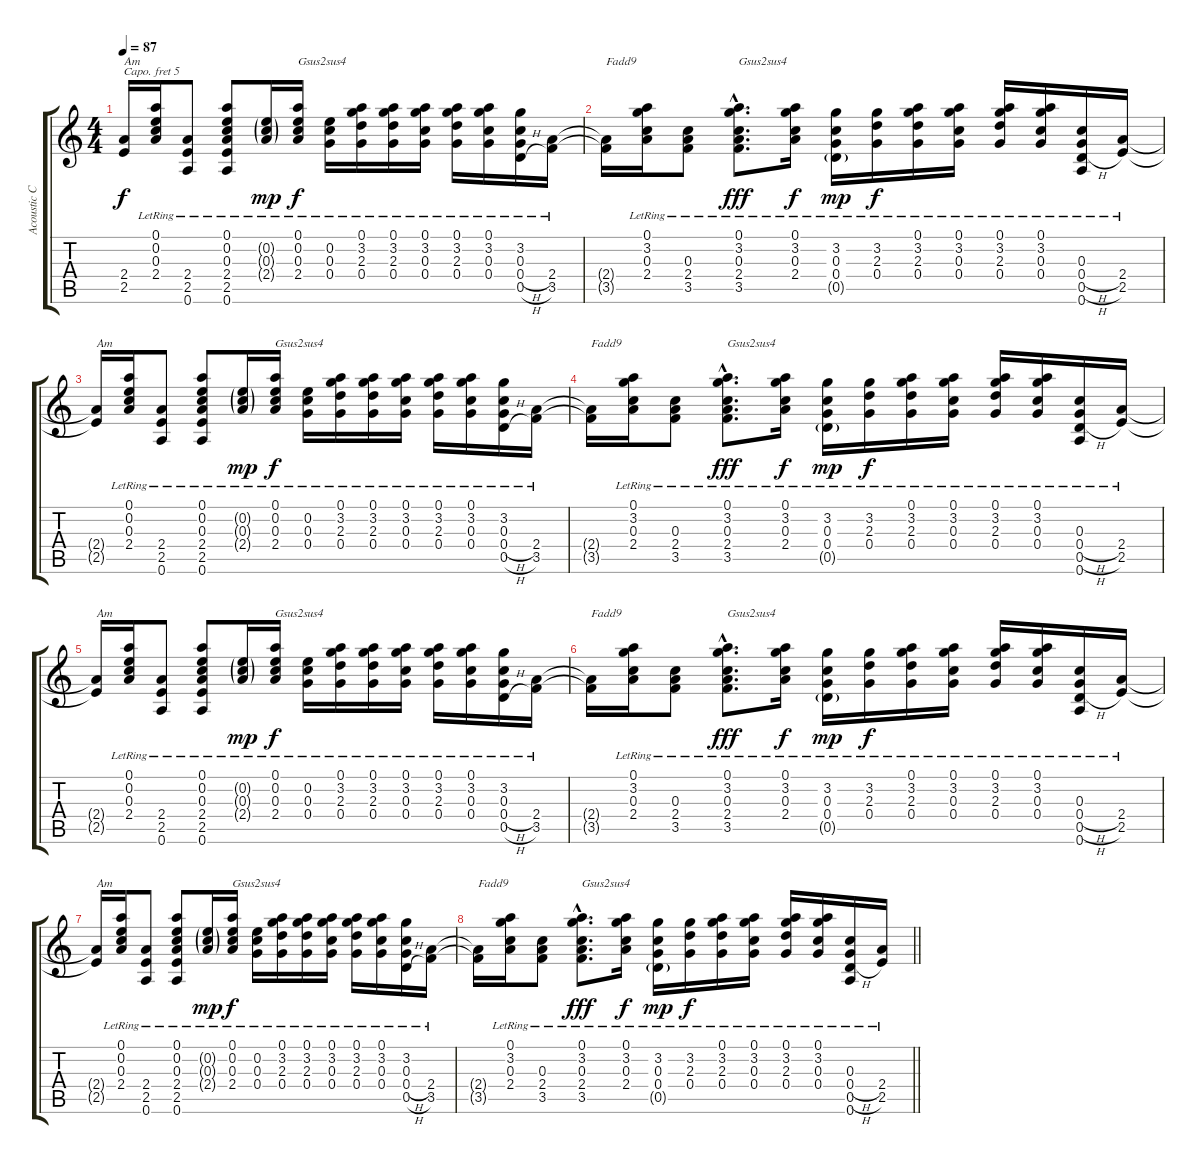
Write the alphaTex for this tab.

\track ("Acoustic Capo V" "Acoustic C") {instrument acousticguitarsteel}
\staff {score tabs}
\capo 5
\tuning (E4 B3 G3 D3 A2 E2) {hide}
\ts (4 4)
\tempo 87
\clef g2
\ks c
(2.4{t} 2.5{t}).16{txt "Am" dy f} (0.1{lr} 0.2{lr} 0.3{lr} 2.4{lr}).16 (2.4{lr} 2.5{lr} 0.6{lr}).8 (0.1{lr} 0.2{lr} 0.3{lr} 2.4{lr} 2.5{lr} 0.6{lr}).8 (0.2{g lr} 0.3{g lr} 2.4{g lr}).16{dy mp} (0.1{lr} 0.2{lr} 0.3{lr} 2.4{lr}).16{txt "Gsus2sus4" dy f} (0.2{lr} 0.3{lr} 0.4{lr}).16 (0.1{lr} 3.2{lr} 2.3{lr} 0.4{lr}).16 (0.1{lr} 3.2{lr} 2.3{lr} 0.4{lr}).16 (0.1{lr} 3.2{lr} 0.3{lr} 0.4{lr}).16 (0.1{lr} 3.2{lr} 2.3{lr} 0.4{lr}).16 (0.1{lr} 3.2{lr} 0.3{lr} 0.4{lr}).16 (3.2{lr} 0.3{lr} 0.4{h} 0.5{h}).16 (2.4{lr} 3.5{lr}).16 |
(2.4{t} 3.5{t}).16{txt "Fadd9"} (0.1{lr} 3.2{lr} 0.3{lr} 2.4{lr}).16 (0.3{lr} 2.4{lr} 3.5{lr}).8 (0.1{hac lr} 3.2{hac lr} 0.3{hac lr} 2.4{hac lr} 3.5{hac lr}).8{d txt "Gsus2sus4" dy fff} (0.1{lr} 3.2{lr} 0.3{lr} 2.4{lr}).16{dy f} (3.2{lr} 0.3{lr} 0.4{lr} 0.5{g lr}).16{dy mp} (3.2{lr} 2.3{lr} 0.4{lr}).16{dy f} (0.1{lr} 3.2{lr} 2.3{lr} 0.4{lr}).16 (0.1{lr} 3.2{lr} 0.3{lr} 0.4{lr}).16 (0.1{lr} 3.2{lr} 2.3{lr} 0.4{lr}).16 (0.1{lr} 3.2{lr} 0.3{lr} 0.4{lr}).16 (0.3{lr} 0.4{h} 0.5{h} 0.6{lr}).16 (2.4{lr} 2.5{lr}).16 |
(2.4{t} 2.5{t}).16{txt "Am"} (0.1{lr} 0.2{lr} 0.3{lr} 2.4{lr}).16 (2.4{lr} 2.5{lr} 0.6{lr}).8 (0.1{lr} 0.2{lr} 0.3{lr} 2.4{lr} 2.5{lr} 0.6{lr}).8 (0.2{g lr} 0.3{g lr} 2.4{g lr}).16{dy mp} (0.1{lr} 0.2{lr} 0.3{lr} 2.4{lr}).16{txt "Gsus2sus4" dy f} (0.2{lr} 0.3{lr} 0.4{lr}).16 (0.1{lr} 3.2{lr} 2.3{lr} 0.4{lr}).16 (0.1{lr} 3.2{lr} 2.3{lr} 0.4{lr}).16 (0.1{lr} 3.2{lr} 0.3{lr} 0.4{lr}).16 (0.1{lr} 3.2{lr} 2.3{lr} 0.4{lr}).16 (0.1{lr} 3.2{lr} 0.3{lr} 0.4{lr}).16 (3.2{lr} 0.3{lr} 0.4{h} 0.5{h}).16 (2.4{lr} 3.5{lr}).16 |
(2.4{t} 3.5{t}).16{txt "Fadd9"} (0.1{lr} 3.2{lr} 0.3{lr} 2.4{lr}).16 (0.3{lr} 2.4{lr} 3.5{lr}).8 (0.1{hac lr} 3.2{hac lr} 0.3{hac lr} 2.4{hac lr} 3.5{hac lr}).8{d txt "Gsus2sus4" dy fff} (0.1{lr} 3.2{lr} 0.3{lr} 2.4{lr}).16{dy f} (3.2{lr} 0.3{lr} 0.4{lr} 0.5{g lr}).16{dy mp} (3.2{lr} 2.3{lr} 0.4{lr}).16{dy f} (0.1{lr} 3.2{lr} 2.3{lr} 0.4{lr}).16 (0.1{lr} 3.2{lr} 0.3{lr} 0.4{lr}).16 (0.1{lr} 3.2{lr} 2.3{lr} 0.4{lr}).16 (0.1{lr} 3.2{lr} 0.3{lr} 0.4{lr}).16 (0.3{lr} 0.4{h} 0.5{h} 0.6{lr}).16 (2.4{lr} 2.5{lr}).16 |
(2.4{t} 2.5{t}).16{txt "Am"} (0.1{lr} 0.2{lr} 0.3{lr} 2.4{lr}).16 (2.4{lr} 2.5{lr} 0.6{lr}).8 (0.1{lr} 0.2{lr} 0.3{lr} 2.4{lr} 2.5{lr} 0.6{lr}).8 (0.2{g lr} 0.3{g lr} 2.4{g lr}).16{dy mp} (0.1{lr} 0.2{lr} 0.3{lr} 2.4{lr}).16{txt "Gsus2sus4" dy f} (0.2{lr} 0.3{lr} 0.4{lr}).16 (0.1{lr} 3.2{lr} 2.3{lr} 0.4{lr}).16 (0.1{lr} 3.2{lr} 2.3{lr} 0.4{lr}).16 (0.1{lr} 3.2{lr} 0.3{lr} 0.4{lr}).16 (0.1{lr} 3.2{lr} 2.3{lr} 0.4{lr}).16 (0.1{lr} 3.2{lr} 0.3{lr} 0.4{lr}).16 (3.2{lr} 0.3{lr} 0.4{h} 0.5{h}).16 (2.4{lr} 3.5{lr}).16 |
(2.4{t} 3.5{t}).16{txt "Fadd9"} (0.1{lr} 3.2{lr} 0.3{lr} 2.4{lr}).16 (0.3{lr} 2.4{lr} 3.5{lr}).8 (0.1{hac lr} 3.2{hac lr} 0.3{hac lr} 2.4{hac lr} 3.5{hac lr}).8{d txt "Gsus2sus4" dy fff} (0.1{lr} 3.2{lr} 0.3{lr} 2.4{lr}).16{dy f} (3.2{lr} 0.3{lr} 0.4{lr} 0.5{g lr}).16{dy mp} (3.2{lr} 2.3{lr} 0.4{lr}).16{dy f} (0.1{lr} 3.2{lr} 2.3{lr} 0.4{lr}).16 (0.1{lr} 3.2{lr} 0.3{lr} 0.4{lr}).16 (0.1{lr} 3.2{lr} 2.3{lr} 0.4{lr}).16 (0.1{lr} 3.2{lr} 0.3{lr} 0.4{lr}).16 (0.3{lr} 0.4{h} 0.5{h} 0.6{lr}).16 (2.4{lr} 2.5{lr}).16 |
(2.4{t} 2.5{t}).16{txt "Am"} (0.1{lr} 0.2{lr} 0.3{lr} 2.4{lr}).16 (2.4{lr} 2.5{lr} 0.6{lr}).8 (0.1{lr} 0.2{lr} 0.3{lr} 2.4{lr} 2.5{lr} 0.6{lr}).8 (0.2{g lr} 0.3{g lr} 2.4{g lr}).16{dy mp} (0.1{lr} 0.2{lr} 0.3{lr} 2.4{lr}).16{txt "Gsus2sus4" dy f} (0.2{lr} 0.3{lr} 0.4{lr}).16 (0.1{lr} 3.2{lr} 2.3{lr} 0.4{lr}).16 (0.1{lr} 3.2{lr} 2.3{lr} 0.4{lr}).16 (0.1{lr} 3.2{lr} 0.3{lr} 0.4{lr}).16 (0.1{lr} 3.2{lr} 2.3{lr} 0.4{lr}).16 (0.1{lr} 3.2{lr} 0.3{lr} 0.4{lr}).16 (3.2{lr} 0.3{lr} 0.4{h} 0.5{h}).16 (2.4{lr} 3.5{lr}).16 |
\barLineRight lightlight
(2.4{t} 3.5{t}).16{txt "Fadd9"} (0.1{lr} 3.2{lr} 0.3{lr} 2.4{lr}).16 (0.3{lr} 2.4{lr} 3.5{lr}).8 (0.1{hac lr} 3.2{hac lr} 0.3{hac lr} 2.4{hac lr} 3.5{hac lr}).8{d txt "Gsus2sus4" dy fff} (0.1{lr} 3.2{lr} 0.3{lr} 2.4{lr}).16{dy f} (3.2{lr} 0.3{lr} 0.4{lr} 0.5{g lr}).16{dy mp} (3.2{lr} 2.3{lr} 0.4{lr}).16{dy f} (0.1{lr} 3.2{lr} 2.3{lr} 0.4{lr}).16 (0.1{lr} 3.2{lr} 0.3{lr} 0.4{lr}).16 (0.1{lr} 3.2{lr} 2.3{lr} 0.4{lr}).16 (0.1{lr} 3.2{lr} 0.3{lr} 0.4{lr}).16 (0.3{lr} 0.4{h} 0.5{h} 0.6{lr}).16 (2.4{lr} 2.5{lr}).16
